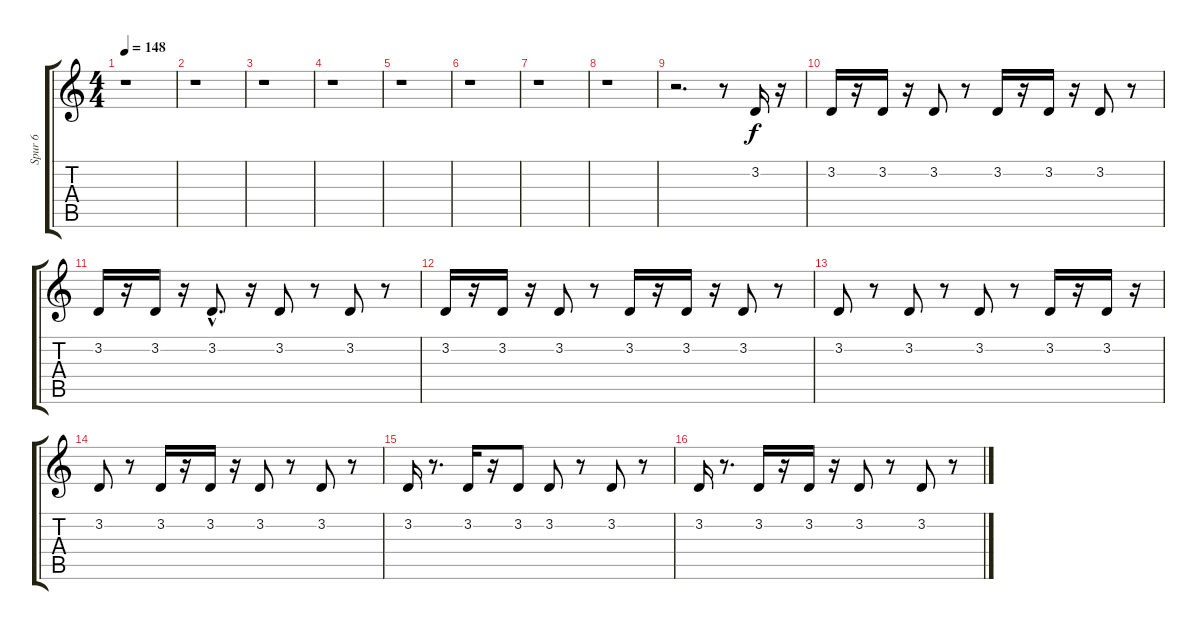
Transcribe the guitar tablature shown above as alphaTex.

\track ("Spur 6" "Spur 6") {instrument clarinet}
\staff {score tabs}
\tuning (E4 B3 G3 D3 A2 E2) {hide}
\ts (4 4)
\tempo 148
\clef g2
\ks c
r.1{dy f} |
r.1 |
r.1 |
r.1 |
r.1 |
r.1 |
r.1 |
r.1 |
r.2{d} r.8 3.2.16 r.16 |
3.2.16 r.16 3.2.16 r.16 3.2.8 r.8 3.2.16 r.16 3.2.16 r.16 3.2.8 r.8 |
3.2.16 r.16 3.2.16 r.16 3.2{hac}.8{d} r.16 3.2.8 r.8 3.2.8 r.8 |
3.2.16 r.16 3.2.16 r.16 3.2.8 r.8 3.2.16 r.16 3.2.16 r.16 3.2.8 r.8 |
3.2.8 r.8 3.2.8 r.8 3.2.8 r.8 3.2.16 r.16 3.2.16 r.16 |
3.2.8 r.8 3.2.16 r.16 3.2.16 r.16 3.2.8 r.8 3.2.8 r.8 |
3.2.16 r.8{d} 3.2.16 r.16 3.2.8 3.2.8 r.8 3.2.8 r.8 |
3.2.16 r.8{d} 3.2.16 r.16 3.2.16 r.16 3.2.8 r.8 3.2.8 r.8
